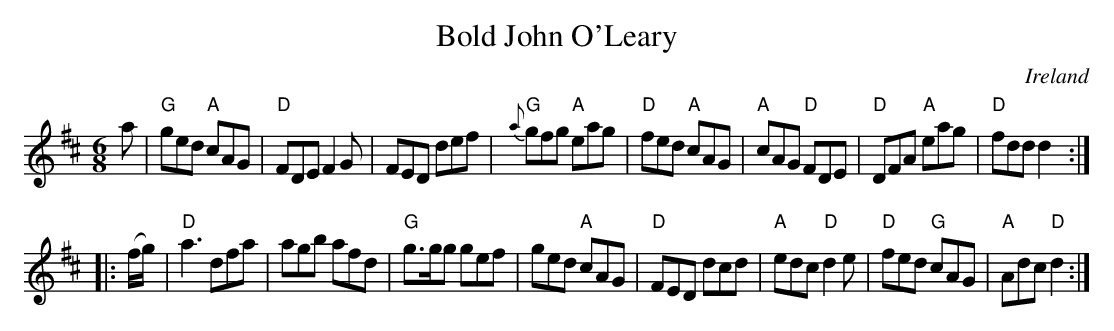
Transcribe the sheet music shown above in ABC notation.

X:1
T:Bold John O'Leary
O:Ireland
M:6/8
L:1/8
K:D
a|\
"G"ged "A"cAG|"D"FDE F2G|FED def|"G"{a}gfg "A"eag|\
"D"fed "A"cAG|"A"cAG "D"FDE|"D"DFA "A"eag|"D"fdd d2:|
|:(f/g/)|\
"D"a3 dfa|agb afd|"G"g>gg gef|ged "A"cAG|\
"D"FED dcd|"A"edc "D"d2e|"D"fed "G"cAG|"A"Adc "D"d2:|
